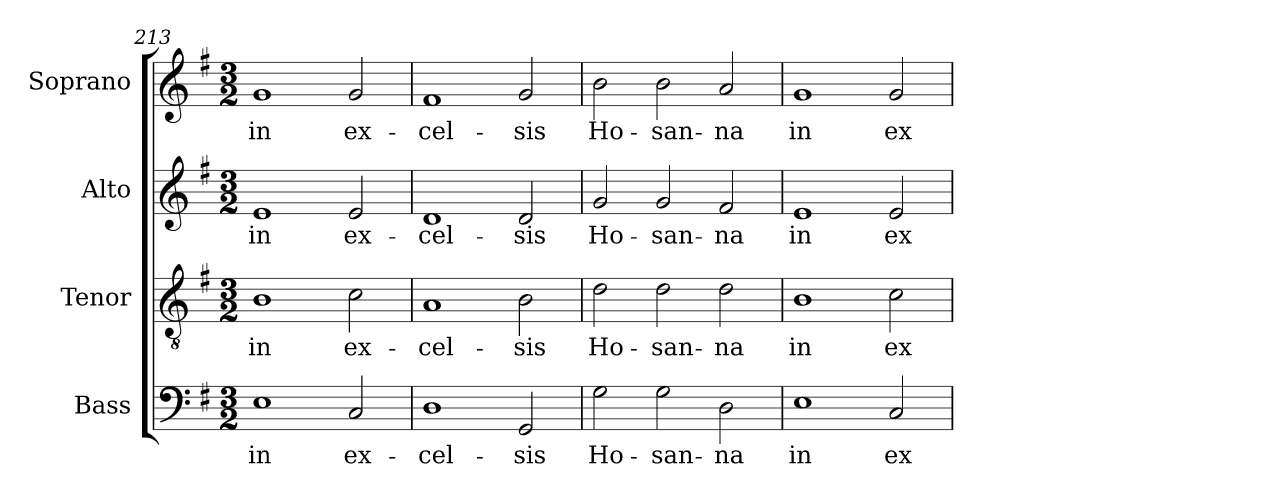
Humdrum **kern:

**kern	**text	**kern	**text	**kern	**text	**kern	**text
*part4	*part4	*part3	*part3	*part2	*part2	*part1	*part1
*staff4	*staff4	*staff3	*staff3	*staff2	*staff2	*staff1	*staff1
*I"Bass	*	*I"Tenor	*	*I"Alto	*	*I"Soprano	*
*I'B.	*	*I'T.	*	*I'A.	*	*I'S.	*
*clefF4	*	*clefGv2	*	*clefG2	*	*clefG2	*
*	*	*ITrd7c12	*	*	*	*	*
*k[f#]	*	*k[f#]	*	*k[f#]	*	*k[f#]	*
*G:	*	*G:	*	*G:	*	*G:	*
*M3/2	*	*M3/2	*	*M3/2	*	*M3/2	*
=213	=213	=213	=213	=213	=213	=213	=213
!	!LO:LY:b:color=#000000	!	!	!	!	!	!
!	!	!	!LO:LY:b:color=#000000	!	!	!	!
!	!	!	!	!	!LO:LY:b:color=#000000	!	!
!	!	!	!	!	!	!	!LO:LY:b:color=#000000
1Ei	in	1BBi	in	1ei	in	1gi	in
!	!LO:LY:b:color=#000000	!	!	!	!	!	!
!	!	!	!LO:LY:b:color=#000000	!	!	!	!
!	!	!	!	!	!LO:LY:b:color=#000000	!	!
!	!	!	!	!	!	!	!LO:LY:b:color=#000000
2Ci/	ex-	2Ci\	ex-	2ei/	ex-	2gi/	ex-
=214	=214	=214	=214	=214	=214	=214	=214
!	!LO:LY:b:color=#000000	!	!	!	!	!	!
!	!	!	!LO:LY:b:color=#000000	!	!	!	!
!	!	!	!	!	!LO:LY:b:color=#000000	!	!
!	!	!	!	!	!	!	!LO:LY:b:color=#000000
1Di	-cel-	1AAi	-cel-	1di	-cel-	1f#i	-cel-
!	!LO:LY:b:color=#000000	!	!	!	!	!	!
!	!	!	!LO:LY:b:color=#000000	!	!	!	!
!	!	!	!	!	!LO:LY:b:color=#000000	!	!
!	!	!	!	!	!	!	!LO:LY:b:color=#000000
2GGi/	-sis	2BBi\	-sis	2di/	-sis	2gi/	-sis
=215	=215	=215	=215	=215	=215	=215	=215
!	!LO:LY:b:color=#000000	!	!	!	!	!	!
!	!	!	!LO:LY:b:color=#000000	!	!	!	!
!	!	!	!	!	!LO:LY:b:color=#000000	!	!
!	!	!	!	!	!	!	!LO:LY:b:color=#000000
2Gi\	Ho-	2Di\	Ho-	2gi/	Ho-	2bi\	Ho-
!	!LO:LY:b:color=#000000	!	!	!	!	!	!
!	!	!	!LO:LY:b:color=#000000	!	!	!	!
!	!	!	!	!	!LO:LY:b:color=#000000	!	!
!	!	!	!	!	!	!	!LO:LY:b:color=#000000
2Gi\	-san-	2Di\	-san-	2gi/	-san-	2bi\	-san-
!	!LO:LY:b:color=#000000	!	!	!	!	!	!
!	!	!	!LO:LY:b:color=#000000	!	!	!	!
!	!	!	!	!	!LO:LY:b:color=#000000	!	!
!	!	!	!	!	!	!	!LO:LY:b:color=#000000
2Di\	-na	2Di\	-na	2f#i/	-na	2ai/	-na
=216	=216	=216	=216	=216	=216	=216	=216
!	!LO:LY:b:color=#000000	!	!	!	!	!	!
!	!	!	!LO:LY:b:color=#000000	!	!	!	!
!	!	!	!	!	!LO:LY:b:color=#000000	!	!
!	!	!	!	!	!	!	!LO:LY:b:color=#000000
1Ei	in	1BBi	in	1ei	in	1gi	in
!	!LO:LY:b:color=#000000	!	!	!	!	!	!
!	!	!	!LO:LY:b:color=#000000	!	!	!	!
!	!	!	!	!	!LO:LY:b:color=#000000	!	!
!	!	!	!	!	!	!	!LO:LY:b:color=#000000
2Ci/	ex-	2Ci\	ex-	2ei/	ex-	2gi/	ex-
=	=	=	=	=	=	=	=
*-	*-	*-	*-	*-	*-	*-	*-
